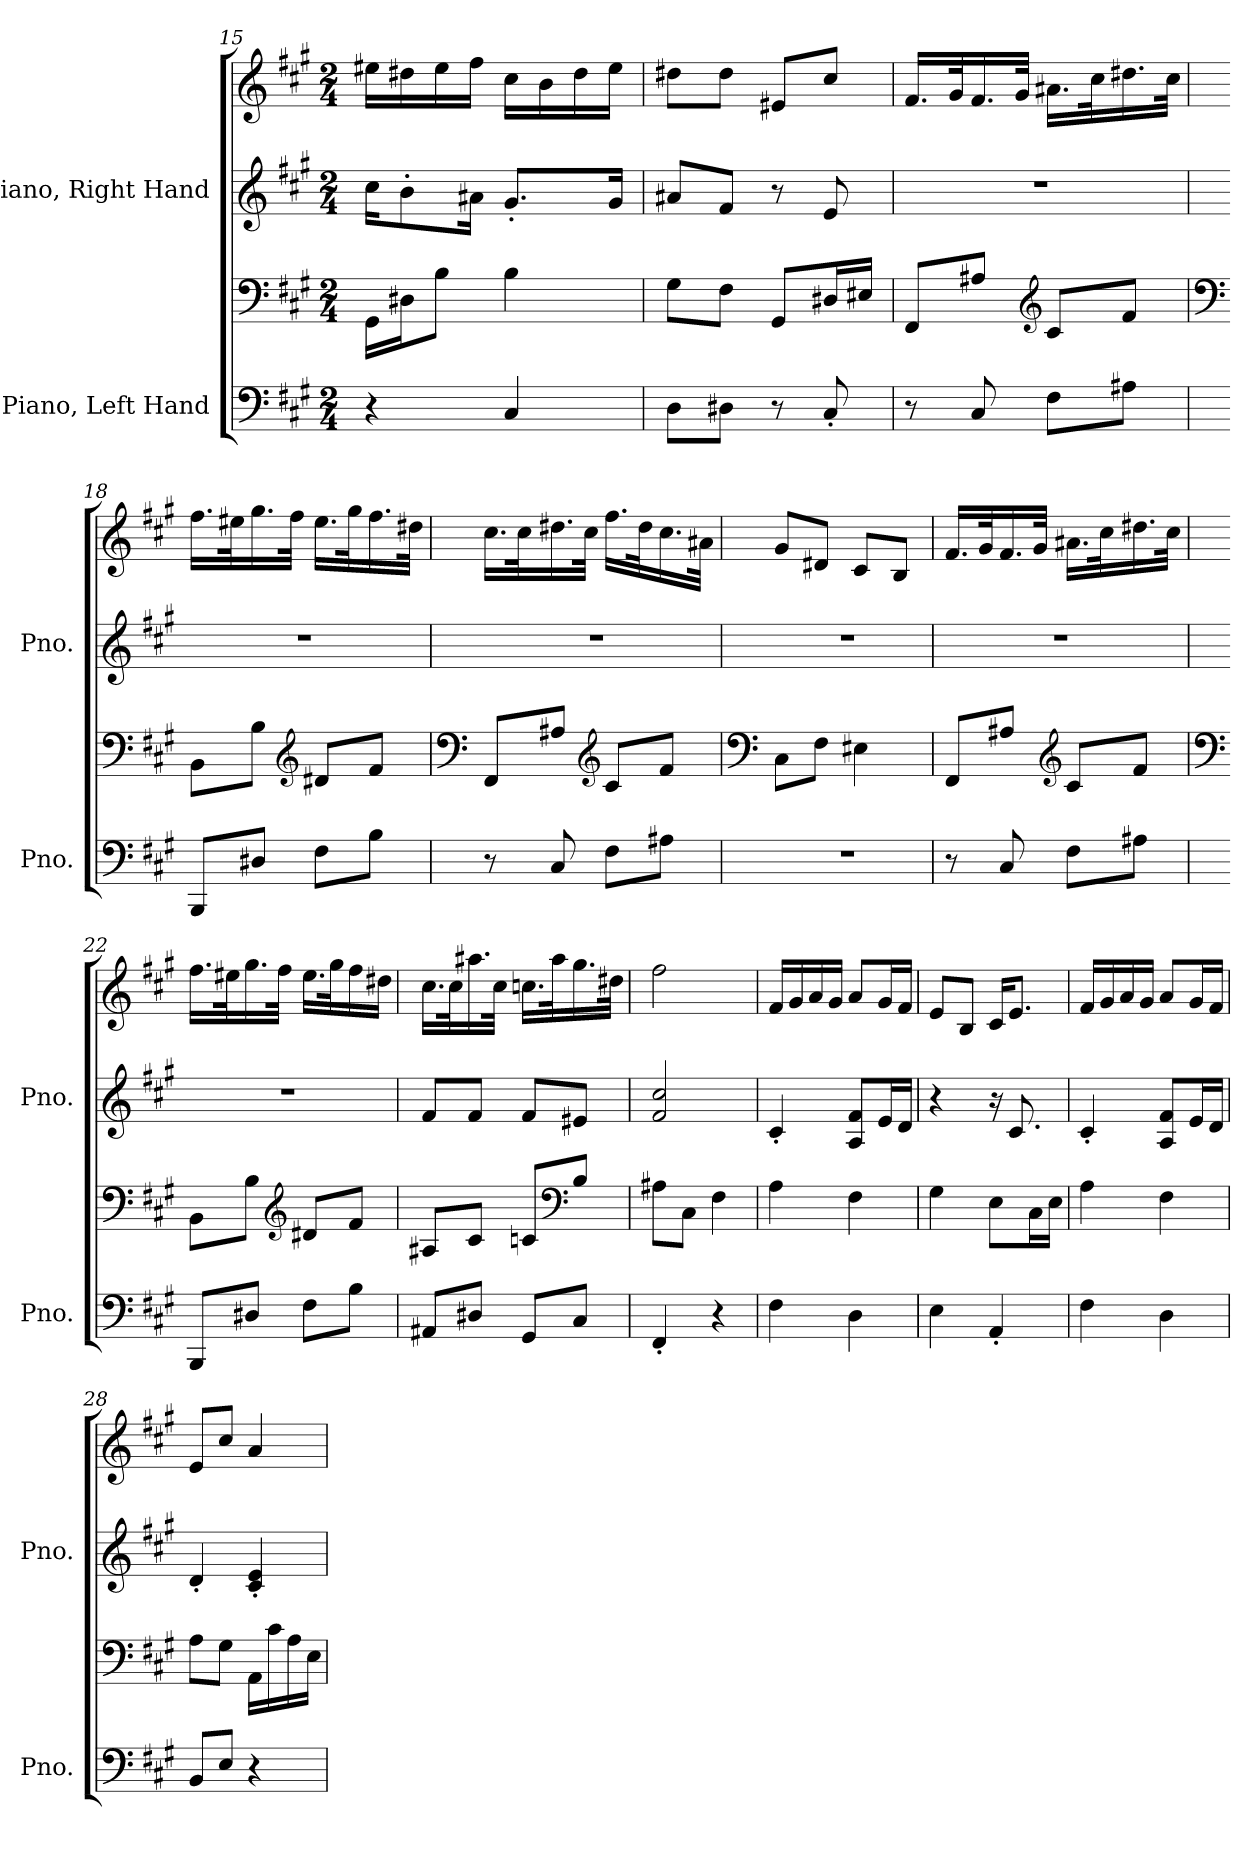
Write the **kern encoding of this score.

**kern	**kern	**kern	**kern
*part2	*part2	*part1	*part1
*staff4	*staff3	*staff2	*staff1
*I"Piano, Left Hand	*	*I"Piano, Right Hand	*
*I'Pno.	*	*I'Pno.	*
!!LO:LB:g=z
*clefF4	*clefF4	*clefG2	*clefG2
*k[f#c#g#]	*k[f#c#g#]	*k[f#c#g#]	*k[f#c#g#]
*M2/4	*M2/4	*M2/4	*M2/4
=15	=15	=15	=15
4r	16GG#\LL	16cc#\KL	16ee#X\LL
.	16D#X\J	8b'\	16dd#X\
.	8B\J	.	16ee#\
.	.	16a#X\Jk	16ff#\JJ
4C#/	4B\	8.g#'/L	16cc#\LL
.	.	.	16b\
.	.	.	16dd#\
.	.	16g#/Jk	16ee#\JJ
=16	=16	=16	=16
8D\L	8G#\L	8a#X/L	8dd#X\L
8D#X\J	8F#\J	8f#/J	8dd#\J
8r	8GG#/L	8r	8e#X/L
8C#'/	16D#X/L	8e/	8cc#/J
.	16E#X/JJ	.	.
=17	=17	=17	=17
8r	8FF#/L	2r	16.f#/LL
.	.	.	32g#/K
8C#/	8A#X/J	.	16.f#/
.	.	.	32g#/JJk
*	*clefG2	*	*
8F#\L	8c#/L	.	16.a#X\LL
.	.	.	32cc#\K
8A#X\J	8f#/J	.	16.dd#X\
.	.	.	32cc#\JJk
!!LO:PB:g=z
=18	=18	=18	=18
*	*clefF4	*	*
8BBB/L	8BB\L	2r	16.ff#\LL
.	.	.	32ee#X\K
8D#X/J	8B\J	.	16.gg#\
.	.	.	32ff#\JJk
*	*clefG2	*	*
8F#\L	8d#X/L	.	16.ee#\LL
.	.	.	32gg#\K
8B\J	8f#/J	.	16.ff#\
.	.	.	32dd#X\JJk
=19	=19	=19	=19
*	*clefF4	*	*
8r	8FF#/L	2r	16.cc#\LL
.	.	.	32cc#\K
8C#/	8A#X/J	.	16.dd#X\
.	.	.	32cc#\JJk
*	*clefG2	*	*
8F#\L	8c#/L	.	16.ff#\LL
.	.	.	32dd#\K
8A#X\J	8f#/J	.	16.cc#\
.	.	.	32a#X\JJk
=20	=20	=20	=20
*	*clefF4	*	*
2r	8C#\L	2r	8g#/L
.	8F#\J	.	8d#X/J
.	4E#X\	.	8c#/L
.	.	.	8B/J
!!LO:LB:g=z
=21	=21	=21	=21
8r	8FF#/L	2r	16.f#/LL
.	.	.	32g#/K
8C#/	8A#X/J	.	16.f#/
.	.	.	32g#/JJk
*	*clefG2	*	*
8F#\L	8c#/L	.	16.a#X\LL
.	.	.	32cc#\K
8A#X\J	8f#/J	.	16.dd#X\
.	.	.	32cc#\JJk
=22	=22	=22	=22
*	*clefF4	*	*
8BBB/L	8BB\L	2r	16.ff#\LL
.	.	.	32ee#X\K
8D#X/J	8B\J	.	16.gg#\
.	.	.	32ff#\JJk
*	*clefG2	*	*
8F#\L	8d#X/L	.	16.ee#\LL
.	.	.	32gg#\K
8B\J	8f#/J	.	16ff#\
.	.	.	16dd#X\JJ
=23	=23	=23	=23
8AA#X/L	8A#X/L	8f#/L	16.cc#\LL
.	.	.	32cc#\K
8D#X/J	8c#/J	8f#/J	16.aa#X\
.	.	.	32cc#\JJk
8GG#/L	8cn/L	8f#/L	16.ccn\LL
.	.	.	32aa#\K
*	*clefF4	*	*
8C#/J	8B/J	8e#X/J	16.gg#\
.	.	.	32dd#X\JJk
!!LO:LB:g=z
=24	=24	=24	=24
4FF#'/	8A#X\L	2f#/ 2cc#/	2ff#\
.	8C#\J	.	.
4r	4F#\	.	.
=25	=25	=25	=25
4F#\	4A\	4c#'/	16f#/LL
.	.	.	16g#/
.	.	.	16a/
.	.	.	16g#/JJ
4D\	4F#\	8A/ 8f#/L	8a/L
.	.	16e/L	16g#/L
.	.	16d/JJ	16f#/JJ
=26	=26	=26	=26
4E\	4G#\	4r	8e/L
.	.	.	8B/J
4AA'/	8E\L	16r	16c#/KL
.	.	8.c#/	8.e/J
.	16C#\L	.	.
.	16E\JJ	.	.
=27	=27	=27	=27
4F#\	4A\	4c#'/	16f#/LL
.	.	.	16g#/
.	.	.	16a/
.	.	.	16g#/JJ
4D\	4F#\	8A/ 8f#/L	8a/L
.	.	16e/L	16g#/L
.	.	16d/JJ	16f#/JJ
=28	=28	=28	=28
8BB/L	8A\L	4d'/	8e/L
8E/J	8G#\J	.	8cc#/J
4r	16AA\LL	4c#/' 4e/'	4a/
.	16c#\	.	.
.	16A\	.	.
.	16E\JJ	.	.
=	=	=	=
*-	*-	*-	*-
